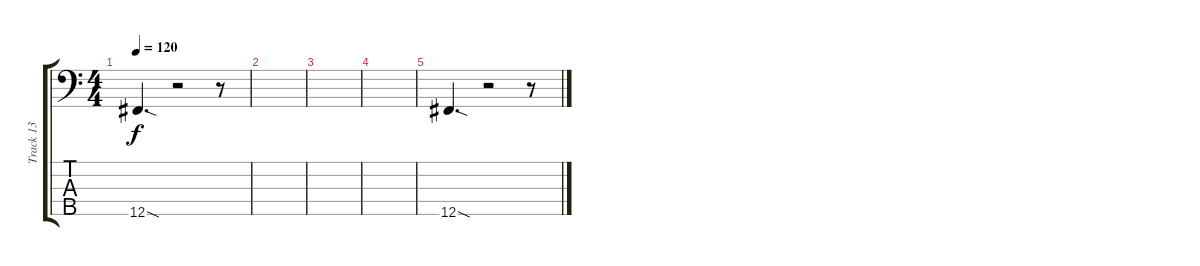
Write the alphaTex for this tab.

\track ("Track 13" "Track 13") {instrument fretlessbass}
\staff {score tabs}
\tuning (E2 B1 Gb1 Db1 Gb0) {hide}
\ts (4 4)
\tempo 120
\clef f4
\ks c
12.5{sod}.4{d dy f} r.2 r.8 |
|
|
|
12.5{sod}.4{d} r.2 r.8
